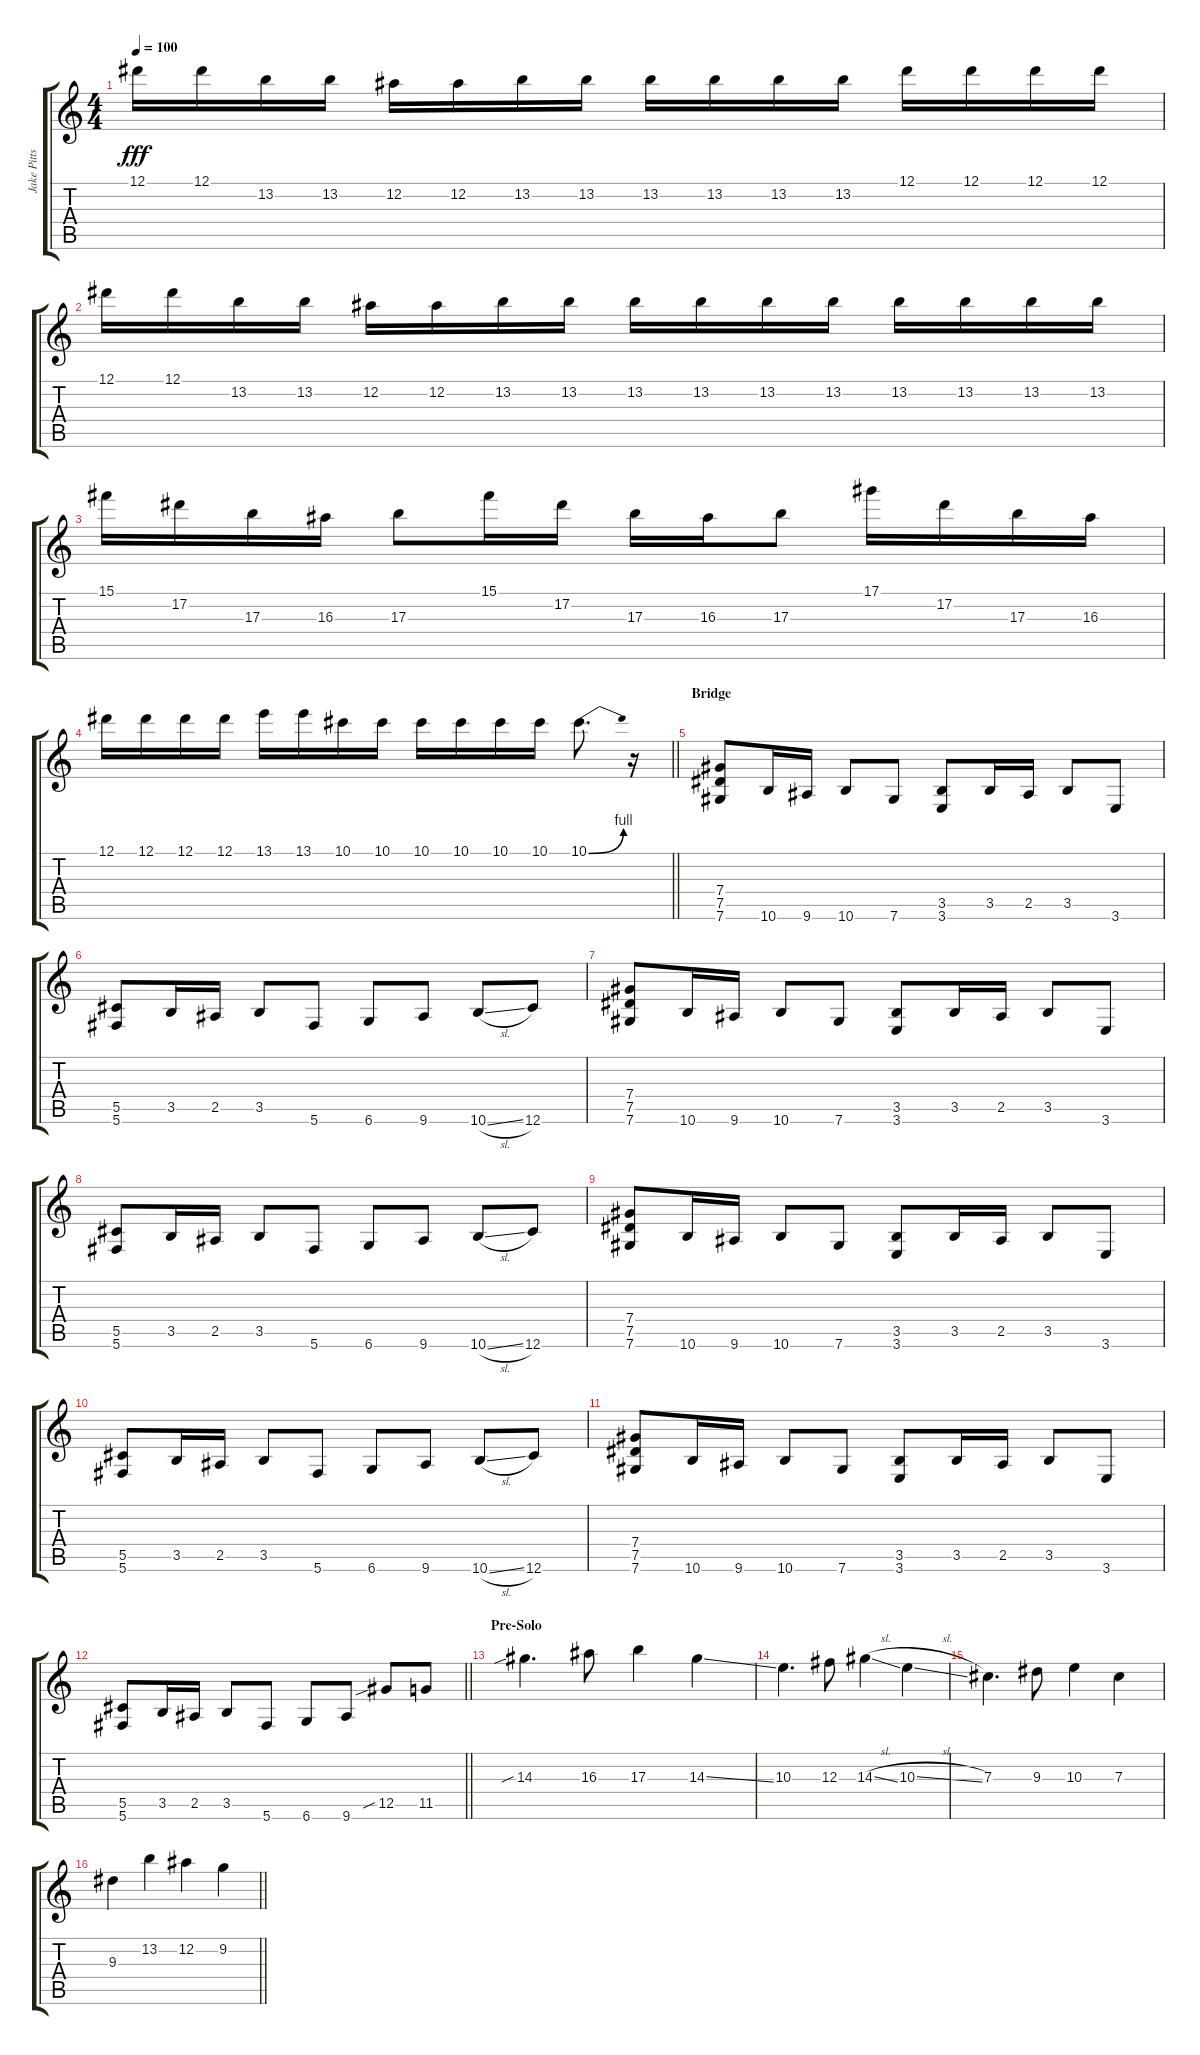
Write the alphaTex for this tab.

\track ("Jake Pitts - Lead Guitar" "Jake Pitts") {instrument acousticguitarnylon}
\staff {score tabs}
\tuning (Eb4 Bb3 Gb3 Db3 Ab2 Db2) {hide}
\ts (4 4)
\tempo 100
\clef g2
\ks c
12.1.16{dy fff} 12.1.16 13.2.16 13.2.16 12.2.16 12.2.16 13.2.16 13.2.16 13.2.16 13.2.16 13.2.16 13.2.16 12.1.16 12.1.16 12.1.16 12.1.16 |
12.1.16 12.1.16 13.2.16 13.2.16 12.2.16 12.2.16 13.2.16 13.2.16 13.2.16 13.2.16 13.2.16 13.2.16 13.2.16 13.2.16 13.2.16 13.2.16 |
15.1.16 17.2.16 17.3.16 16.3.16 17.3.8 15.1.16 17.2.16 17.3.16 16.3.16 17.3.8 17.1.16 17.2.16 17.3.16 16.3.16 |
\barLineRight lightlight
12.1.16 12.1.16 12.1.16 12.1.16 13.1.16 13.1.16 10.1.16 10.1.16 10.1.16 10.1.16 10.1.16 10.1.16 10.1{be (bend 0 0 60 4)}.8{d} r.16 |
\section ("" "Bridge")
(7.4 7.5 7.6).8 10.6.16 9.6.16 10.6.8 7.6.8 (3.5 3.6).8 3.5.16 2.5.16 3.5.8 3.6.8 |
(5.5 5.6).8 3.5.16 2.5.16 3.5.8 5.6.8 6.6.8 9.6.8 10.6{sl}.8 12.6.8 |
(7.4 7.5 7.6).8 10.6.16 9.6.16 10.6.8 7.6.8 (3.5 3.6).8 3.5.16 2.5.16 3.5.8 3.6.8 |
(5.5 5.6).8 3.5.16 2.5.16 3.5.8 5.6.8 6.6.8 9.6.8 10.6{sl}.8 12.6.8 |
(7.4 7.5 7.6).8 10.6.16 9.6.16 10.6.8 7.6.8 (3.5 3.6).8 3.5.16 2.5.16 3.5.8 3.6.8 |
(5.5 5.6).8 3.5.16 2.5.16 3.5.8 5.6.8 6.6.8 9.6.8 10.6{sl}.8 12.6.8 |
(7.4 7.5 7.6).8 10.6.16 9.6.16 10.6.8 7.6.8 (3.5 3.6).8 3.5.16 2.5.16 3.5.8 3.6.8 |
\barLineRight lightlight
(5.5 5.6).8 3.5.16 2.5.16 3.5.8 5.6.8 6.6.8 9.6.8 12.5{sib}.8 11.5.8 |
\section ("" "Pre-Solo")
14.3{sib}.4{d} 16.3.8 17.3.4 14.3{ss}.4 |
10.3.4{d} 12.3.8 14.3{sl}.4 10.3{sl}.4 |
7.3.4{d} 9.3.8 10.3.4 7.3.4 |
\barLineRight lightlight
9.3.4 13.2.4 12.2.4 9.2.4
